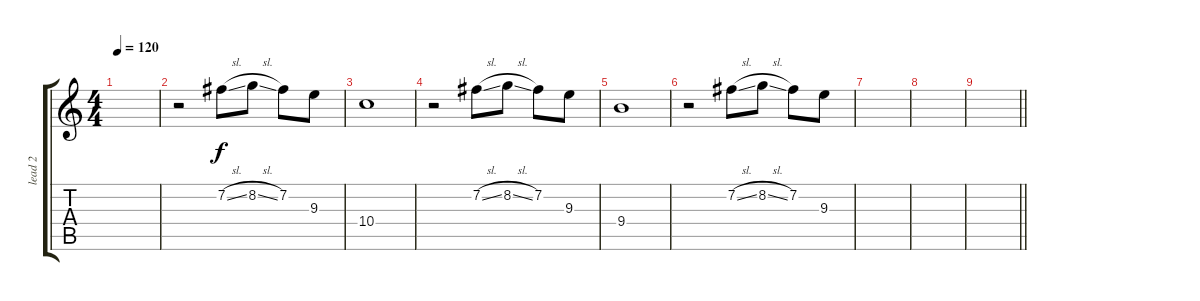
\track ("lead 2" "lead 2") {instrument electricguitarjazz}
\staff {score tabs}
\tuning (E4 B3 G3 D3 A2 E2) {hide}
\ts (4 4)
\tempo 120
\clef g2
\ks c
|
r.2 7.2{sl}.8 8.2{sl}.8 7.2.8 9.3.8 |
10.4.1 |
r.2 7.2{sl}.8 8.2{sl}.8 7.2.8 9.3.8 |
9.4.1 |
r.2 7.2{sl}.8 8.2{sl}.8 7.2.8 9.3.8 |
|
|
\barLineRight lightlight
